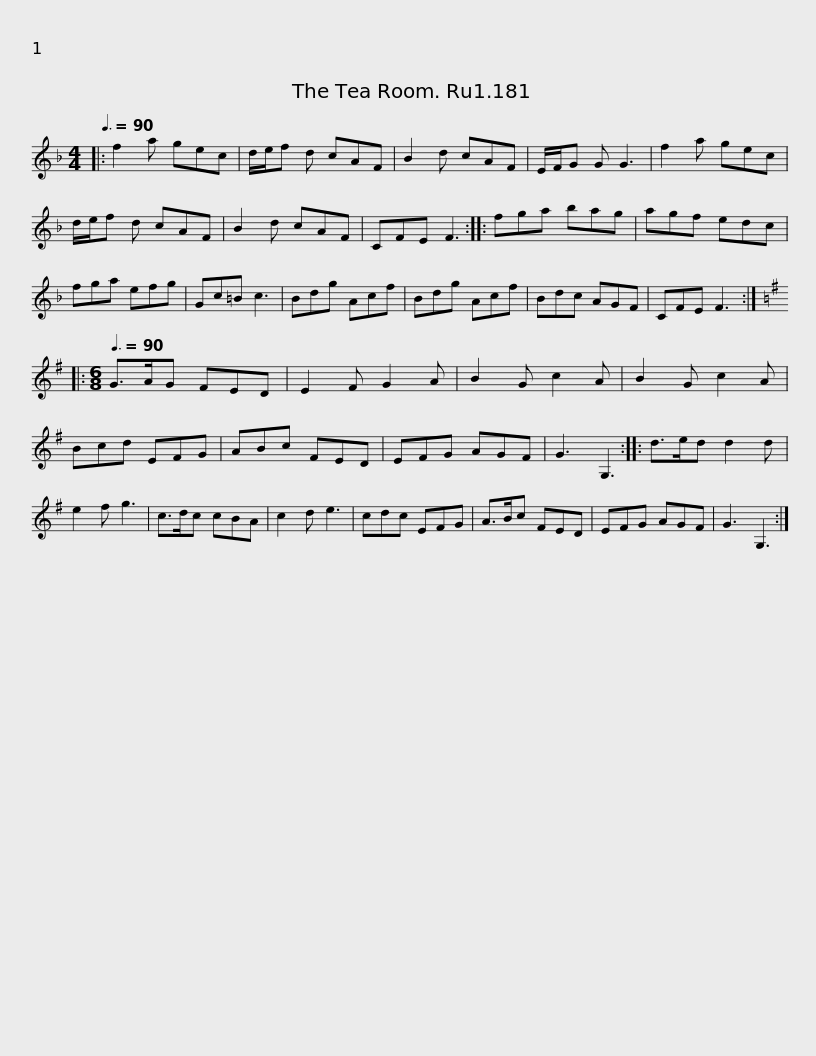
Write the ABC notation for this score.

X:1
L:1/8
Q:3/8=90
M:4/4
I:linebreak $
K:F
V:1 treble
V:1
|: f2 a gec | d/e/f d cAF | B2 d cAF | E/F/G G G3 | f2 a gec | %5
 d/e/f d cAF | B2 d cAF |$ CFE F3 :: fga bag | agf edc | %10
 fga efg | Gc=B c3 | Bdg Acf | Bdg Acf |$ Bdc AGF | %15
 CFE F3 ::[K:G][M:6/8][Q:3/8=90] G>AG FED | E2 F G2 A | B2 G c2 A | B2 G c2 A | %20
 Bcd EFG |$ ABc FED | EFG AGF | G3 G,3 :: d>ed d2 d | %25
 e2 f g3 | c>dc cBA | c2 d e3 | cdc EFG |$ A>Bc FED | %30
 EFG AGF | G3 G,3 :| %32
